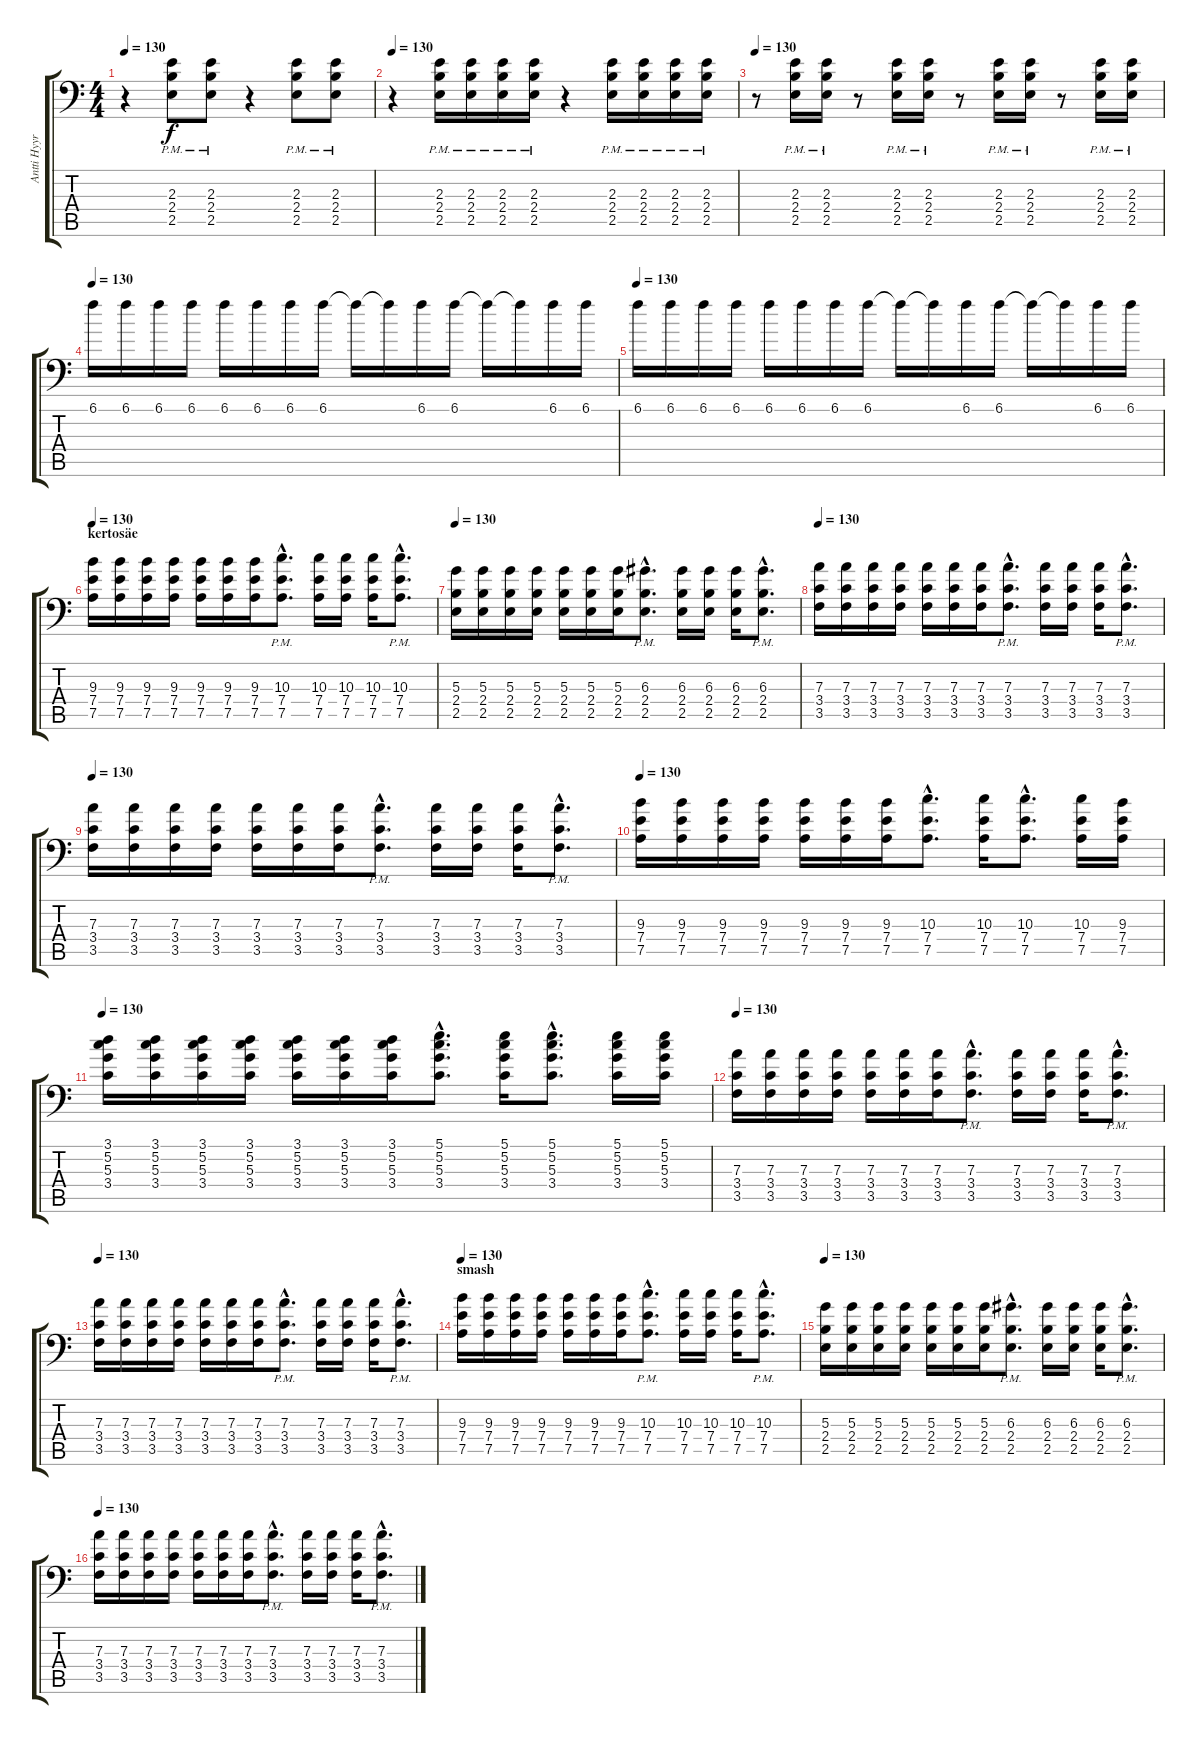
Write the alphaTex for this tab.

\track ("Antti Hyyrynen" "Antti Hyyr") {instrument distortionguitar}
\staff {score tabs}
\tuning (B3 G3 D3 A2 D2 A1) {hide}
\ts (4 4)
\tempo 130
\clef f4
\ks c
r.4{dy f} (2.3{pm} 2.4{pm} 2.5{pm}).8 (2.3{pm} 2.4{pm} 2.5{pm}).8 r.4 (2.3{pm} 2.4{pm} 2.5{pm}).8 (2.3{pm} 2.4{pm} 2.5{pm}).8 |
\tempo 130
r.4 (2.3{pm} 2.4{pm} 2.5{pm}).16 (2.3{pm} 2.4{pm} 2.5{pm}).16 (2.3{pm} 2.4{pm} 2.5{pm}).16 (2.3{pm} 2.4{pm} 2.5{pm}).16 r.4 (2.3{pm} 2.4{pm} 2.5{pm}).16 (2.3{pm} 2.4{pm} 2.5{pm}).16 (2.3{pm} 2.4{pm} 2.5{pm}).16 (2.3{pm} 2.4{pm} 2.5{pm}).16 |
\tempo 130
r.8 (2.3{pm} 2.4{pm} 2.5{pm}).16 (2.3{pm} 2.4{pm} 2.5{pm}).16 r.8 (2.3{pm} 2.4{pm} 2.5{pm}).16 (2.3{pm} 2.4{pm} 2.5{pm}).16 r.8 (2.3{pm} 2.4{pm} 2.5{pm}).16 (2.3{pm} 2.4{pm} 2.5{pm}).16 r.8 (2.3{pm} 2.4{pm} 2.5{pm}).16 (2.3{pm} 2.4{pm} 2.5{pm}).16 |
\tempo 130
6.1.16 6.1.16 6.1.16 6.1.16 6.1.16 6.1.16 6.1.16 6.1.16 6.1{t}.16 6.1{t}.16 6.1.16 6.1.16 6.1{t}.16 6.1{t}.16 6.1.16 6.1.16 |
\tempo 130
6.1.16 6.1.16 6.1.16 6.1.16 6.1.16 6.1.16 6.1.16 6.1.16 6.1{t}.16 6.1{t}.16 6.1.16 6.1.16 6.1{t}.16 6.1{t}.16 6.1.16 6.1.16 |
\section ("" "kertosäe")
\tempo 130
(9.3 7.4 7.5).16 (9.3 7.4 7.5).16 (9.3 7.4 7.5).16 (9.3 7.4 7.5).16 (9.3 7.4 7.5).16 (9.3 7.4 7.5).16 (9.3 7.4 7.5).16 (10.3{hac pm} 7.4{hac pm} 7.5{hac pm}).8{d} (10.3 7.4 7.5).16 (10.3 7.4 7.5).16 (10.3 7.4 7.5).16 (10.3{hac pm} 7.4{hac pm} 7.5{hac pm}).8{d} |
\tempo 130
(5.3 2.4 2.5).16 (5.3 2.4 2.5).16 (5.3 2.4 2.5).16 (5.3 2.4 2.5).16 (5.3 2.4 2.5).16 (5.3 2.4 2.5).16 (5.3 2.4 2.5).16 (6.3{hac pm} 2.4{hac pm} 2.5{hac pm}).8{d} (6.3 2.4 2.5).16 (6.3 2.4 2.5).16 (6.3 2.4 2.5).16 (6.3{hac pm} 2.4{hac pm} 2.5{hac pm}).8{d} |
\tempo 130
(7.3 3.4 3.5).16 (7.3 3.4 3.5).16 (7.3 3.4 3.5).16 (7.3 3.4 3.5).16 (7.3 3.4 3.5).16 (7.3 3.4 3.5).16 (7.3 3.4 3.5).16 (7.3{hac pm} 3.4{hac pm} 3.5{hac pm}).8{d} (7.3 3.4 3.5).16 (7.3 3.4 3.5).16 (7.3 3.4 3.5).16 (7.3{hac pm} 3.4{hac pm} 3.5{hac pm}).8{d} |
\tempo 130
(7.3 3.4 3.5).16 (7.3 3.4 3.5).16 (7.3 3.4 3.5).16 (7.3 3.4 3.5).16 (7.3 3.4 3.5).16 (7.3 3.4 3.5).16 (7.3 3.4 3.5).16 (7.3{hac pm} 3.4{hac pm} 3.5{hac pm}).8{d} (7.3 3.4 3.5).16 (7.3 3.4 3.5).16 (7.3 3.4 3.5).16 (7.3{hac pm} 3.4{hac pm} 3.5{hac pm}).8{d} |
\tempo 130
(9.3 7.4 7.5).16 (9.3 7.4 7.5).16 (9.3 7.4 7.5).16 (9.3 7.4 7.5).16 (9.3 7.4 7.5).16 (9.3 7.4 7.5).16 (9.3 7.4 7.5).16 (10.3{hac} 7.4{hac} 7.5{hac}).8{d} (10.3 7.4 7.5).16 (10.3{hac} 7.4{hac} 7.5{hac}).8{d} (10.3 7.4 7.5).16 (9.3 7.4 7.5).16 |
\tempo 130
(3.1 5.2 5.3 3.4).16 (3.1 5.2 5.3 3.4).16 (3.1 5.2 5.3 3.4).16 (3.1 5.2 5.3 3.4).16 (3.1 5.2 5.3 3.4).16 (3.1 5.2 5.3 3.4).16 (3.1 5.2 5.3 3.4).16 (5.1{hac} 5.2{hac} 5.3{hac} 3.4{hac}).8{d} (5.1 5.2 5.3 3.4).16 (5.1{hac} 5.2{hac} 5.3{hac} 3.4{hac}).8{d} (5.1 5.2 5.3 3.4).16 (5.1 5.2 5.3 3.4).16 |
\tempo 130
(7.3 3.4 3.5).16 (7.3 3.4 3.5).16 (7.3 3.4 3.5).16 (7.3 3.4 3.5).16 (7.3 3.4 3.5).16 (7.3 3.4 3.5).16 (7.3 3.4 3.5).16 (7.3{hac pm} 3.4{hac pm} 3.5{hac pm}).8{d} (7.3 3.4 3.5).16 (7.3 3.4 3.5).16 (7.3 3.4 3.5).16 (7.3{hac pm} 3.4{hac pm} 3.5{hac pm}).8{d} |
\tempo 130
(7.3 3.4 3.5).16 (7.3 3.4 3.5).16 (7.3 3.4 3.5).16 (7.3 3.4 3.5).16 (7.3 3.4 3.5).16 (7.3 3.4 3.5).16 (7.3 3.4 3.5).16 (7.3{hac pm} 3.4{hac pm} 3.5{hac pm}).8{d} (7.3 3.4 3.5).16 (7.3 3.4 3.5).16 (7.3 3.4 3.5).16 (7.3{hac pm} 3.4{hac pm} 3.5{hac pm}).8{d} |
\section ("" "smash")
\tempo 130
(9.3 7.4 7.5).16 (9.3 7.4 7.5).16 (9.3 7.4 7.5).16 (9.3 7.4 7.5).16 (9.3 7.4 7.5).16 (9.3 7.4 7.5).16 (9.3 7.4 7.5).16 (10.3{hac pm} 7.4{hac pm} 7.5{hac pm}).8{d} (10.3 7.4 7.5).16 (10.3 7.4 7.5).16 (10.3 7.4 7.5).16 (10.3{hac pm} 7.4{hac pm} 7.5{hac pm}).8{d} |
\tempo 130
(5.3 2.4 2.5).16 (5.3 2.4 2.5).16 (5.3 2.4 2.5).16 (5.3 2.4 2.5).16 (5.3 2.4 2.5).16 (5.3 2.4 2.5).16 (5.3 2.4 2.5).16 (6.3{hac pm} 2.4{hac pm} 2.5{hac pm}).8{d} (6.3 2.4 2.5).16 (6.3 2.4 2.5).16 (6.3 2.4 2.5).16 (6.3{hac pm} 2.4{hac pm} 2.5{hac pm}).8{d} |
\tempo 130
(7.3 3.4 3.5).16 (7.3 3.4 3.5).16 (7.3 3.4 3.5).16 (7.3 3.4 3.5).16 (7.3 3.4 3.5).16 (7.3 3.4 3.5).16 (7.3 3.4 3.5).16 (7.3{hac pm} 3.4{hac pm} 3.5{hac pm}).8{d} (7.3 3.4 3.5).16 (7.3 3.4 3.5).16 (7.3 3.4 3.5).16 (7.3{hac pm} 3.4{hac pm} 3.5{hac pm}).8{d}
